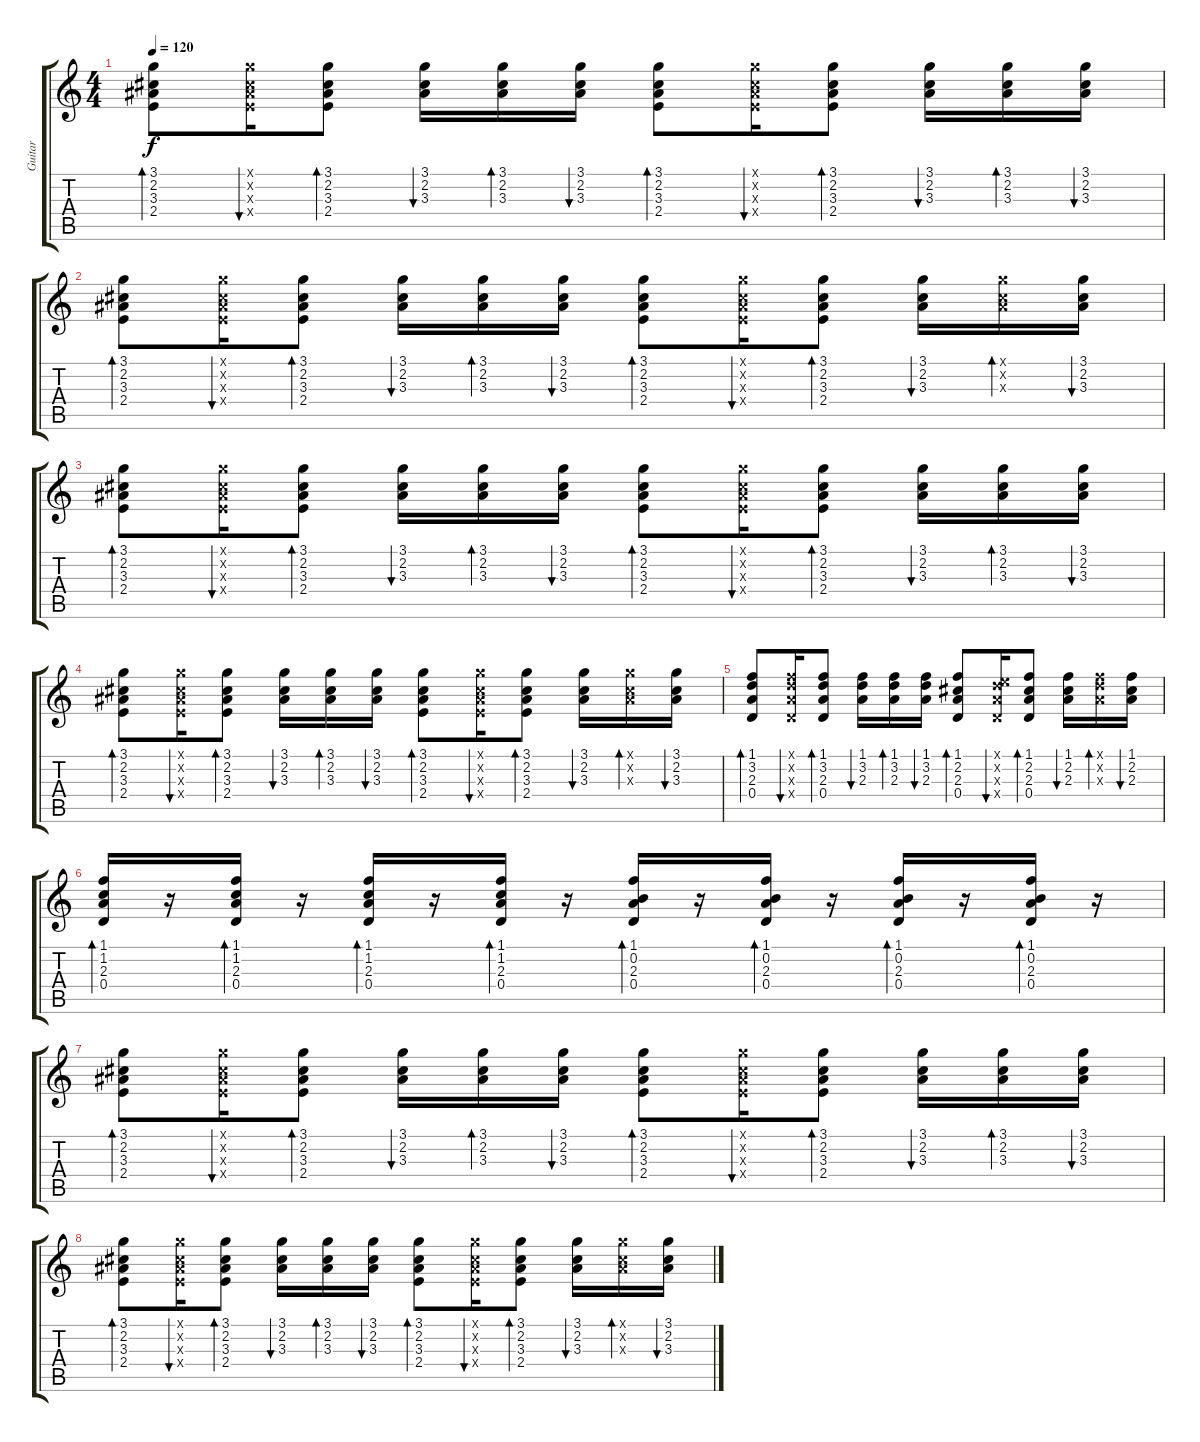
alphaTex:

\track ("Guitar" "Guitar") {instrument acousticguitarnylon}
\staff {score tabs}
\tuning (E4 B3 G3 D3 A2 E2) {hide}
\ts (4 4)
\tempo 120
\clef g2
\ks c
(3.1 2.2 3.3 2.4).8{bd 30 dy f} (3.1{x} 2.2{x} 3.3{x} 2.4{x}).16{bu 30} (3.1 2.2 3.3 2.4).8{bd 30} (3.1 2.2 3.3).16{bu 30} (3.1 2.2 3.3).16{bd 30} (3.1 2.2 3.3).16{bu 30} (3.1 2.2 3.3 2.4).8{bd 30} (3.1{x} 2.2{x} 3.3{x} 2.4{x}).16{bu 30} (3.1 2.2 3.3 2.4).8{bd 30} (3.1 2.2 3.3).16{bu 30} (3.1 2.2 3.3).16{bd 30} (3.1 2.2 3.3).16{bu 30} |
(3.1 2.2 3.3 2.4).8{bd 30} (3.1{x} 2.2{x} 3.3{x} 2.4{x}).16{bu 30} (3.1 2.2 3.3 2.4).8{bd 30} (3.1 2.2 3.3).16{bu 30} (3.1 2.2 3.3).16{bd 30} (3.1 2.2 3.3).16{bu 30} (3.1 2.2 3.3 2.4).8{bd 30} (3.1{x} 2.2{x} 3.3{x} 2.4{x}).16{bu 30} (3.1 2.2 3.3 2.4).8{bd 30} (3.1 2.2 3.3).16{bu 30} (3.1{x} 2.2{x} 3.3{x}).16{bd 30} (3.1 2.2 3.3).16{bu 30} |
(3.1 2.2 3.3 2.4).8{bd 30} (3.1{x} 2.2{x} 3.3{x} 2.4{x}).16{bu 30} (3.1 2.2 3.3 2.4).8{bd 30} (3.1 2.2 3.3).16{bu 30} (3.1 2.2 3.3).16{bd 30} (3.1 2.2 3.3).16{bu 30} (3.1 2.2 3.3 2.4).8{bd 30} (3.1{x} 2.2{x} 3.3{x} 2.4{x}).16{bu 30} (3.1 2.2 3.3 2.4).8{bd 30} (3.1 2.2 3.3).16{bu 30} (3.1 2.2 3.3).16{bd 30} (3.1 2.2 3.3).16{bu 30} |
(3.1 2.2 3.3 2.4).8{bd 30} (3.1{x} 2.2{x} 3.3{x} 2.4{x}).16{bu 30} (3.1 2.2 3.3 2.4).8{bd 30} (3.1 2.2 3.3).16{bu 30} (3.1 2.2 3.3).16{bd 30} (3.1 2.2 3.3).16{bu 30} (3.1 2.2 3.3 2.4).8{bd 30} (3.1{x} 2.2{x} 3.3{x} 2.4{x}).16{bu 30} (3.1 2.2 3.3 2.4).8{bd 30} (3.1 2.2 3.3).16{bu 30} (3.1{x} 2.2{x} 3.3{x}).16{bd 30} (3.1 2.2 3.3).16{bu 30} |
(1.1 3.2 2.3 0.4).8{bd 30} (1.1{x} 3.2{x} 2.3{x} 0.4{x}).16{bu 30} (1.1 3.2 2.3 0.4).8{bd 30} (1.1 3.2 2.3).16{bu 30} (1.1 3.2 2.3).16{bd 30} (1.1 3.2 2.3).16{bu 30} (1.1 2.2 2.3 0.4).8{bd 30} (0.1{x} 3.2{x} 2.3{x} 0.4{x}).16{bu 30} (1.1 2.2 2.3 0.4).8{bd 30} (1.1 2.2 2.3).16{bu 30} (1.1{x} 3.2{x} 2.3{x}).16{bd 30} (1.1 2.2 2.3).16{bu 30} |
(1.1 1.2 2.3 0.4).16{bd 30} r.16 (1.1 1.2 2.3 0.4).16{bd 30} r.16 (1.1 1.2 2.3 0.4).16{bd 30} r.16 (1.1 1.2 2.3 0.4).16{bd 30} r.16 (1.1 0.2 2.3 0.4).16{bd 30} r.16 (1.1 0.2 2.3 0.4).16{bd 30} r.16 (1.1 0.2 2.3 0.4).16{bd 30} r.16 (1.1 0.2 2.3 0.4).16{bd 30} r.16 |
(3.1 2.2 3.3 2.4).8{bd 30} (3.1{x} 2.2{x} 3.3{x} 2.4{x}).16{bu 30} (3.1 2.2 3.3 2.4).8{bd 30} (3.1 2.2 3.3).16{bu 30} (3.1 2.2 3.3).16{bd 30} (3.1 2.2 3.3).16{bu 30} (3.1 2.2 3.3 2.4).8{bd 30} (3.1{x} 2.2{x} 3.3{x} 2.4{x}).16{bu 30} (3.1 2.2 3.3 2.4).8{bd 30} (3.1 2.2 3.3).16{bu 30} (3.1 2.2 3.3).16{bd 30} (3.1 2.2 3.3).16{bu 30} |
(3.1 2.2 3.3 2.4).8{bd 30} (3.1{x} 2.2{x} 3.3{x} 2.4{x}).16{bu 30} (3.1 2.2 3.3 2.4).8{bd 30} (3.1 2.2 3.3).16{bu 30} (3.1 2.2 3.3).16{bd 30} (3.1 2.2 3.3).16{bu 30} (3.1 2.2 3.3 2.4).8{bd 30} (3.1{x} 2.2{x} 3.3{x} 2.4{x}).16{bu 30} (3.1 2.2 3.3 2.4).8{bd 30} (3.1 2.2 3.3).16{bu 30} (3.1{x} 2.2{x} 3.3{x}).16{bd 30} (3.1 2.2 3.3).16{bu 30}
